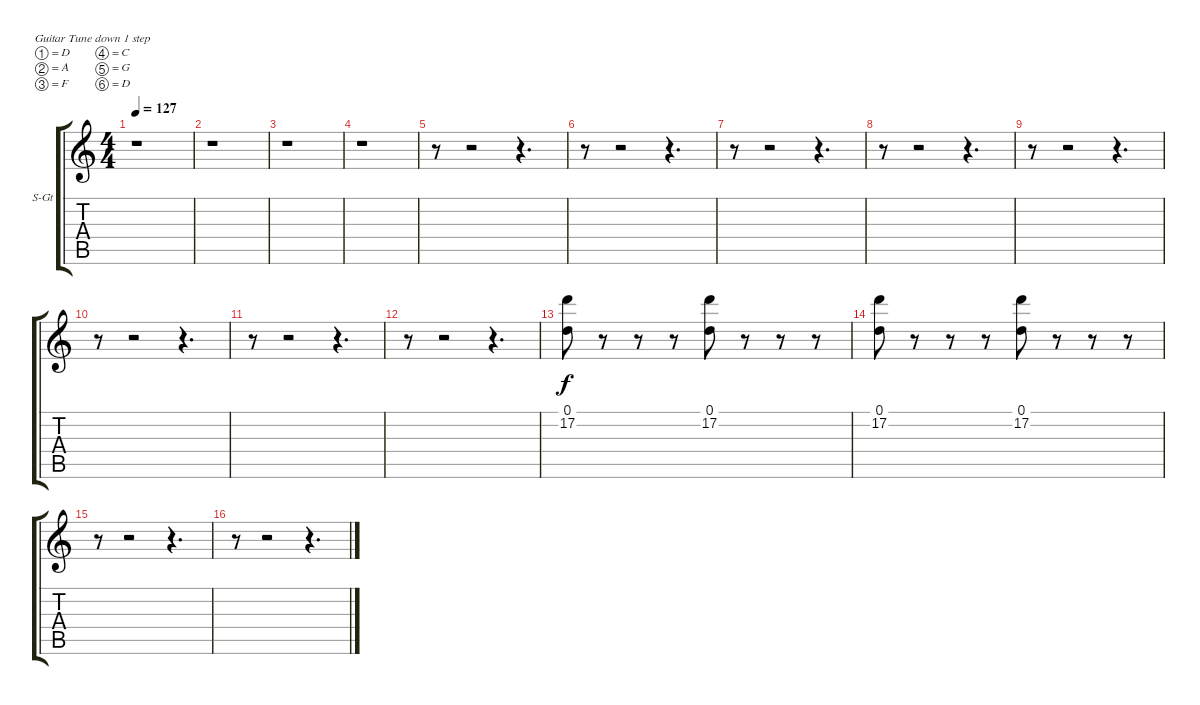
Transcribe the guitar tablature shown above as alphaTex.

\bracketExtendMode groupsimilarinstruments
\firstSystemTrackNameOrientation horizontal
\otherSystemsTrackNameOrientation horizontal
\track ("Martin Keyboard2" "S-Gt") {instrument stringensemble1}
\staff {score tabs}
\tuning (D4 A3 F3 C3 G2 D2)
\displaytranspose 12
\ts (4 4)
\tempo 127
\clef g2
\ks c
r.1{dy f} |
r.1 |
r.1 |
r.1 |
r.8 r.2 r.4{d} |
r.8 r.2 r.4{d} |
r.8 r.2 r.4{d} |
r.8 r.2 r.4{d} |
r.8 r.2 r.4{d} |
r.8 r.2 r.4{d} |
r.8 r.2 r.4{d} |
r.8 r.2 r.4{d} |
(0.1 17.2).8 r.8 r.8 r.8 (0.1 17.2).8 r.8 r.8 r.8 |
(0.1 17.2).8 r.8 r.8 r.8 (0.1 17.2).8 r.8 r.8 r.8 |
r.8 r.2 r.4{d} |
r.8 r.2 r.4{d}
